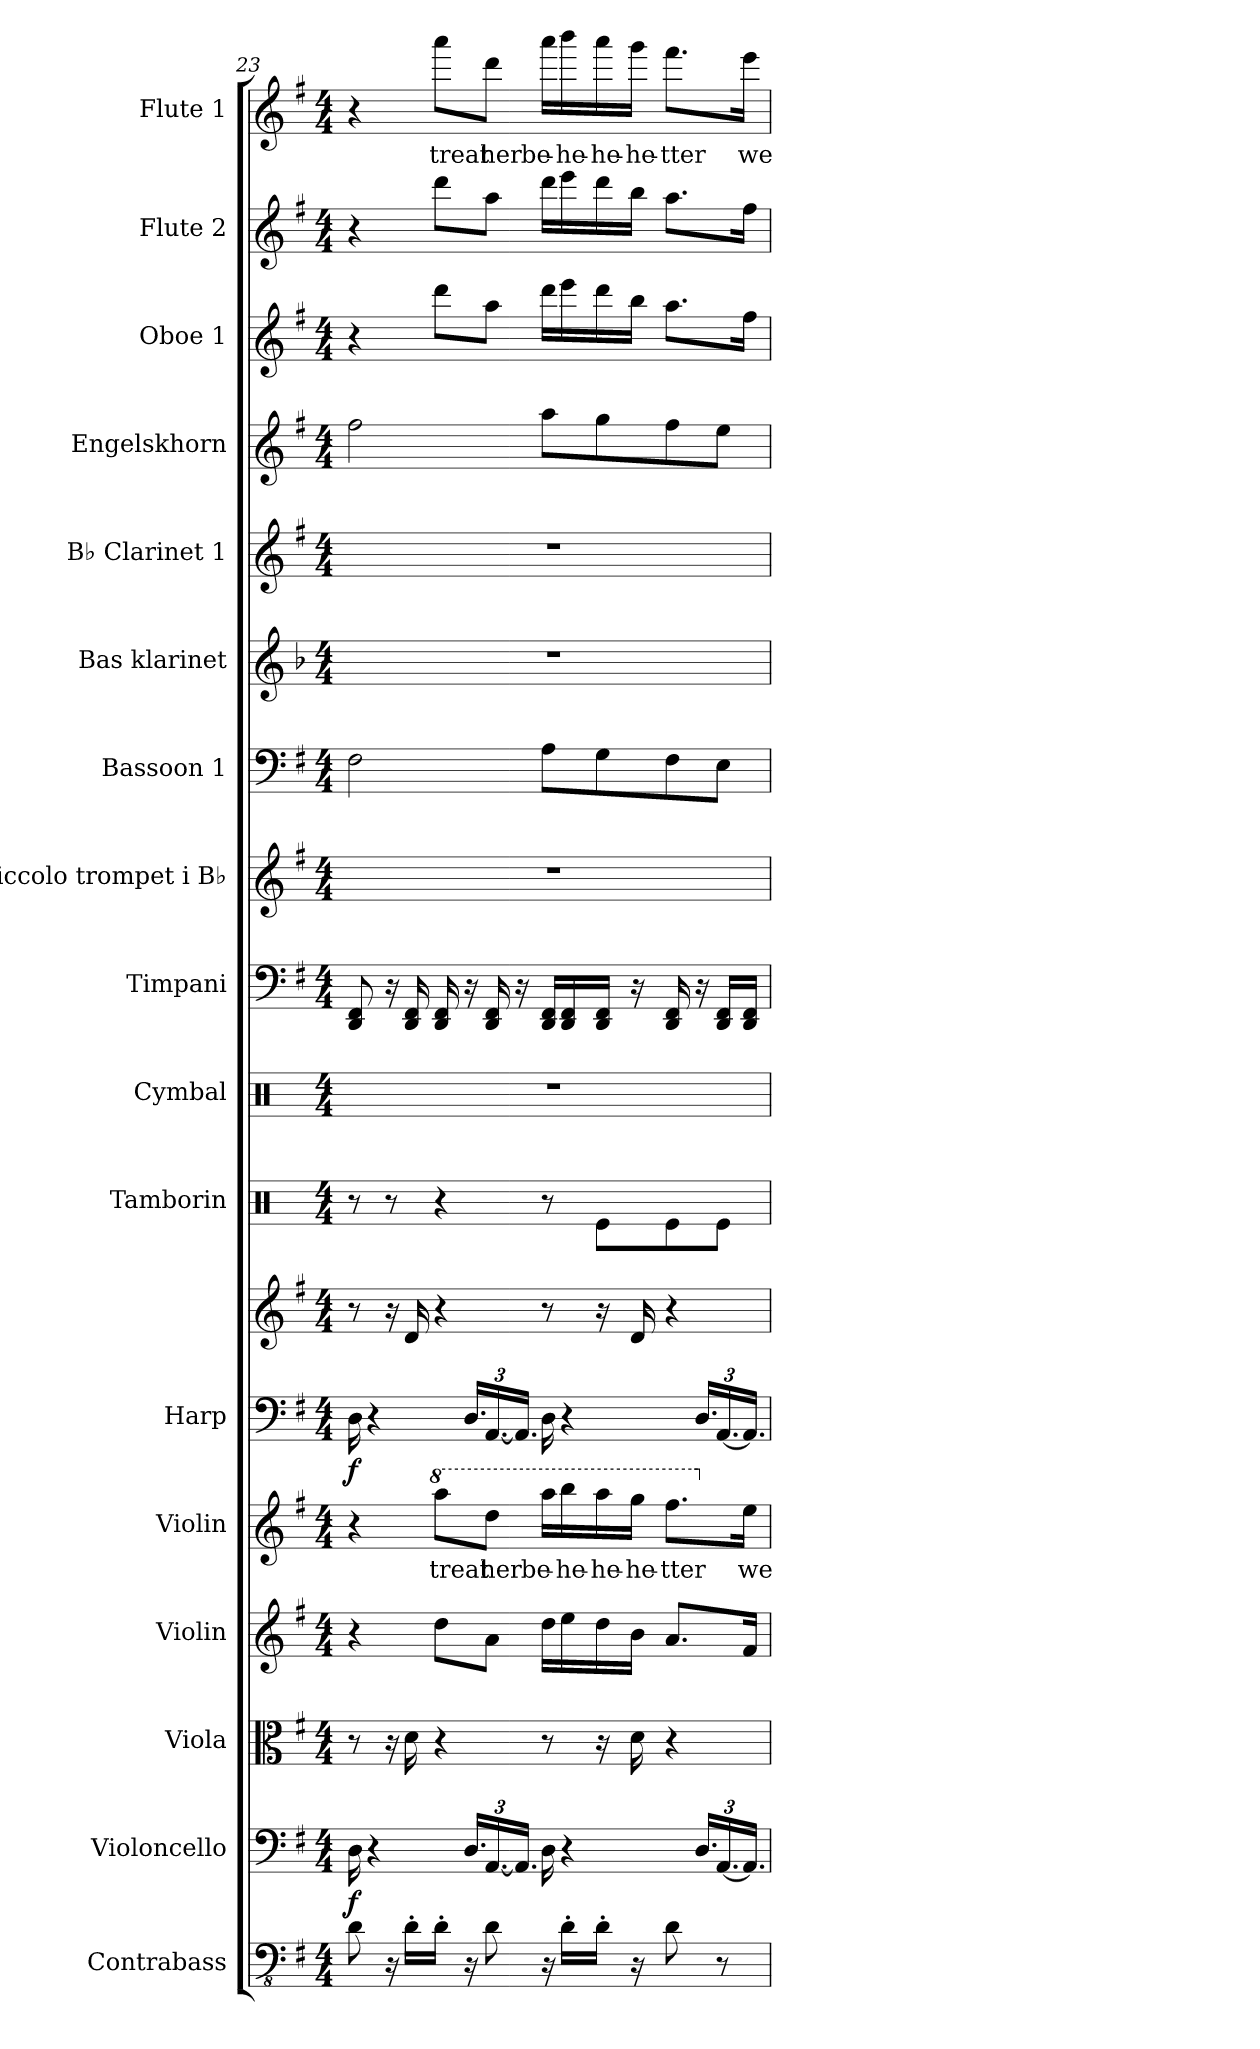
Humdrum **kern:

**kern	**kern	**dynam	**kern	**kern	**kern	**text	**kern	**kern	**dynam	**kern	**kern	**kern	**kern	**kern	**kern	**kern	**kern	**kern	**kern	**kern	**text
*part17	*part16	*part16	*part15	*part14	*part13	*part13	*part12	*part12	*part12	*part11	*part10	*part9	*part8	*part7	*part6	*part5	*part4	*part3	*part2	*part1	*part1
*staff18	*staff17	*staff17	*staff16	*staff15	*staff14	*staff14	*staff13	*staff12	*staff12/13	*staff11	*staff10	*staff9	*staff8	*staff7	*staff6	*staff5	*staff4	*staff3	*staff2	*staff1	*staff1
*I"Contrabass	*I"Violoncello	*	*I"Viola	*I"Violin	*I"Violin	*	*I"Harp	*	*	*I"Tamborin	*I"Cymbal	*I"Timpani	*I"Piccolo trompet i B♭	*I"Bassoon 1	*I"Bas klarinet	*I"B♭ Clarinet 1	*I"Engelskhorn	*I"Oboe 1	*I"Flute 2	*I"Flute 1	*
*I'Cb.	*I'Vc.	*	*I'Vla.	*I'Vln.	*I'Vln.	*	*I'Hrp.	*	*	*I'Tamb.	*I'Cym.	*I'Timp.	*I'P. tpt. i B♭	*I'Bsn. 1	*	*I'B♭ Cl. 1	*I'E.horn	*I'Ob. 1	*I'Fl. 2	*I'Fl. 1	*
!!LO:PB:g=z
*clefFv4	*clefF4	*	*clefC3	*clefG2	*clefG2	*	*clefF4	*clefG2	*	*clefX	*clefX	*clefF4	*clefG2	*clefF4	*clefG2	*clefG2	*clefG2	*clefG2	*clefG2	*clefG2	*
*ITrd7c12	*	*	*	*	*	*	*	*	*	*	*	*	*ITrd-6c-10	*	*ITrd8c14	*ITrd1c2	*ITrd4c7	*	*	*	*
*k[f#]	*k[f#]	*	*k[f#]	*k[f#]	*k[f#]	*	*k[f#]	*k[f#]	*	*k[]	*k[]	*k[f#]	*k[b-]	*k[f#]	*k[b-]	*k[b-]	*k[]	*k[f#]	*k[f#]	*k[f#]	*
*M4/4	*M4/4	*	*M4/4	*M4/4	*M4/4	*	*M4/4	*M4/4	*	*M4/4	*M4/4	*M4/4	*M4/4	*M4/4	*M4/4	*M4/4	*M4/4	*M4/4	*M4/4	*M4/4	*
=23	=23	=23	=23	=23	=23	=23	=23	=23	=23	=23	=23	=23	=23	=23	=23	=23	=23	=23	=23	=23	=23
!	!	!LO:DY:b	!	!	!	!	!	!	!LO:DY:b=2	!	!	!	!	!	!	!	!	!	!	!	!
8DD\	16D\	f	8r	4r	4r	.	16D\	8r	f	8r	1r	8DD/ 8FF#/	1r	2F#\	1r	1r	2b\	4r	4r	4r	.
.	4r	.	.	.	.	.	4r	.	.	.	.	.	.	.	.	.	.	.	.	.	.
16r	.	.	16r	.	.	.	.	16r	.	8r	.	16r	.	.	.	.	.	.	.	.	.
16DD'\LL	.	.	16d\	.	.	.	.	16d/	.	.	.	16DD/ 16FF#/	.	.	.	.	.	.	.	.	.
*	*	*	*	*	*8va	*	*	*	*	*	*	*	*	*	*	*	*	*	*	*	*
16DD'\JJ	.	.	4r	8dd\L	8aaa\L	treat	.	4r	.	4r	.	16DD/ 16FF#/	.	.	.	.	.	8ddd\L	8ddd\L	8aaa\L	treat
*	*Xbrackettup	*	*	*	*	*	*Xbrackettup	*	*	*	*	*	*	*	*	*	*	*	*	*	*
16r	24.D/LL	.	.	.	.	.	24.D/LL	.	.	.	.	16r	.	.	.	.	.	.	.	.	.
8DD\	[24.AA/	.	.	8a\J	8ddd\J	her	[24.AA/	.	.	.	.	16DD/ 16FF#/	.	.	.	.	.	8aa\J	8aa\J	8ddd\J	her
.	24.AA/JJ]	.	.	.	.	.	24.AA/JJ]	.	.	.	.	16r	.	.	.	.	.	.	.	.	.
16r	16D\	.	8r	16dd\LL	16aaa\LL	be-	16D\	8r	.	8r	.	16DD/ 16FF#/LL	.	8A\L	.	.	8dd\L	16ddd\LL	16ddd\LL	16aaa\LL	be-
16DD'\LL	4r	.	.	16ee\	16bbb\	-he-	4r	.	.	.	.	16DD/ 16FF#/	.	.	.	.	.	16eee\	16eee\	16bbb\	-he-
16DD'\JJ	.	.	16r	16dd\	16aaa\	-he-	.	16r	.	8Re\L	.	16DD/ 16FF#/JJ	.	8G\	.	.	8cc\	16ddd\	16ddd\	16aaa\	-he-
16r	.	.	16d\	16b\JJ	16ggg\JJ	-he-	.	16d/	.	.	.	16r	.	.	.	.	.	16bb\JJ	16bb\JJ	16ggg\JJ	-he-
8DD\	.	.	4r	8.a/L	8.fff#\L	-tter	.	4r	.	8Re\	.	16DD/ 16FF#/	.	8F#\	.	.	8b\	8.aa\L	8.aa\L	8.fff#\L	-tter
.	24.D/LL	.	.	.	.	.	24.D/LL	.	.	.	.	16r	.	.	.	.	.	.	.	.	.
8r	[24.AA/	.	.	.	.	.	[24.AA/	.	.	8Re\J	.	16DD/ 16FF#/LL	.	8E\J	.	.	8a\J	.	.	.	.
*	*	*	*	*	*X8va	*	*	*	*	*	*	*	*	*	*	*	*	*	*	*	*
.	24.AA/JJ]	.	.	16f#/Jk	16ee\Jk	we	24.AA/JJ]	.	.	.	.	16DD/ 16FF#/JJ	.	.	.	.	.	16ff#\Jk	16ff#\Jk	16eee\Jk	we
=	=	=	=	=	=	=	=	=	=	=	=	=	=	=	=	=	=	=	=	=	=
*-	*-	*-	*-	*-	*-	*-	*-	*-	*-	*-	*-	*-	*-	*-	*-	*-	*-	*-	*-	*-	*-
